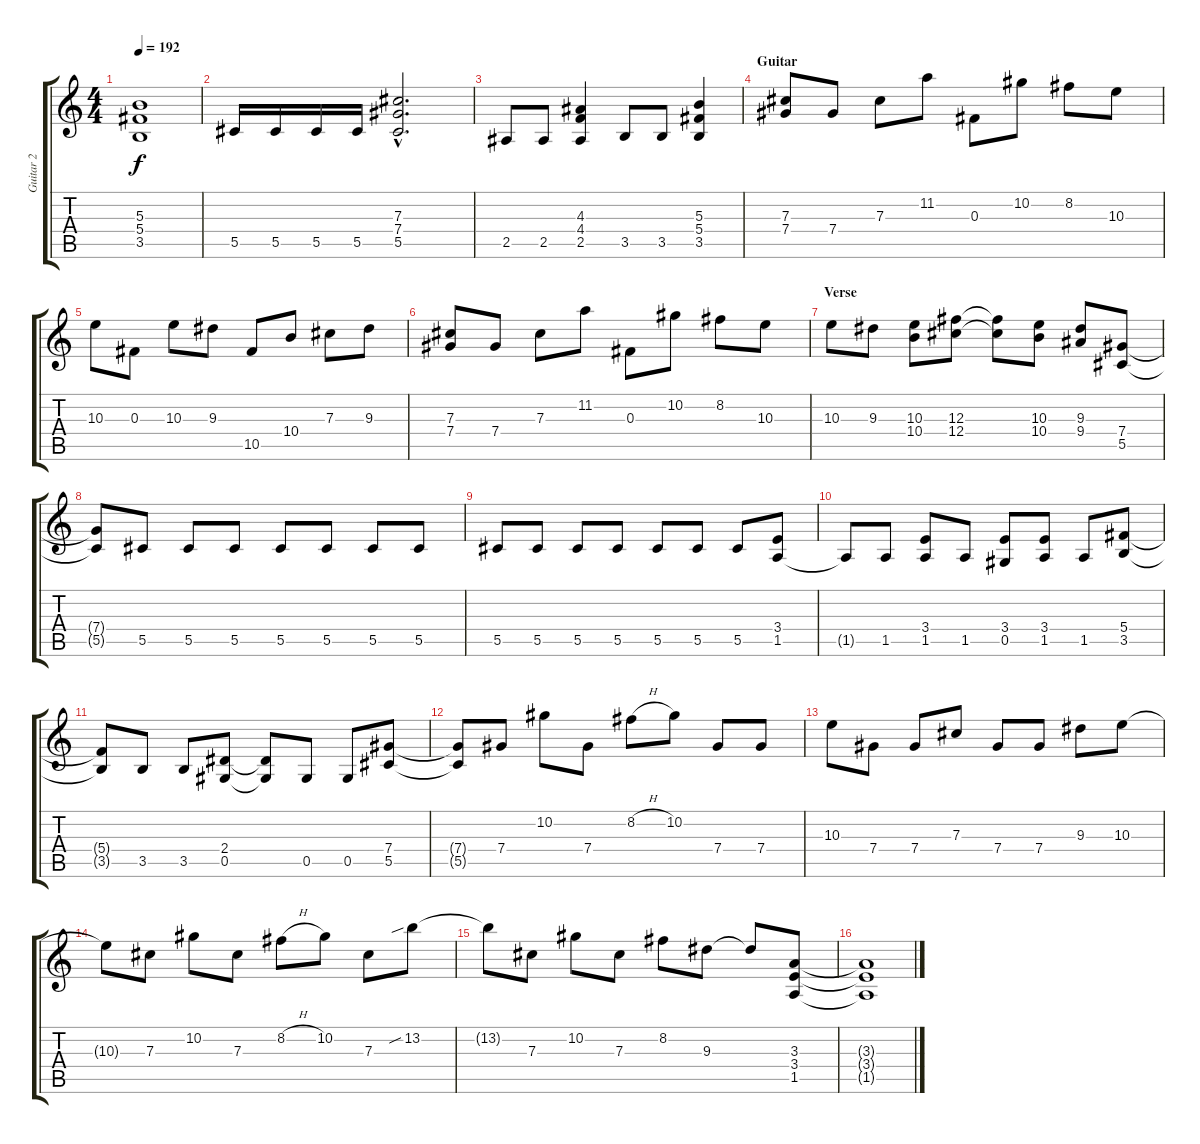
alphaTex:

\track ("Guitar 2" "Guitar 2") {instrument distortionguitar}
\staff {score tabs}
\tuning (Eb4 Bb3 Gb3 Db3 Ab2 Eb2) {hide}
\ts (4 4)
\tempo 192
\clef g2
\ks c
(5.3{t} 5.4{t} 3.5{t}).1{dy f} |
5.5.16 5.5.16 5.5.16 5.5.16 (7.3{hac} 7.4{hac} 5.5{hac}).2{d} |
2.5.8 2.5.8 (4.3 4.4 2.5).4 3.5.8 3.5.8 (5.3 5.4 3.5).4 |
\section ("" "Guitar")
(7.3 7.4).8 7.4.8 7.3.8 11.2.8 0.3.8 10.2.8 8.2.8 10.3.8 |
10.3.8 0.3.8 10.3.8 9.3.8 10.5.8 10.4.8 7.3.8 9.3.8 |
(7.3 7.4).8 7.4.8 7.3.8 11.2.8 0.3.8 10.2.8 8.2.8 10.3.8 |
\section ("" "Verse")
10.3.8 9.3.8 (10.3 10.4).8 (12.3 12.4).8 (12.3{t} 12.4{t}).8 (10.3 10.4).8 (9.3 9.4).8 (7.4 5.5).8 |
(7.4{t} 5.5{t}).8 5.5.8 5.5.8 5.5.8 5.5.8 5.5.8 5.5.8 5.5.8 |
5.5.8 5.5.8 5.5.8 5.5.8 5.5.8 5.5.8 5.5.8 (3.4 1.5).8 |
1.5{t}.8 1.5.8 (3.4 1.5).8 1.5.8 (3.4 0.5).8 (3.4 1.5).8 1.5.8 (5.4 3.5).8 |
(5.4{t} 3.5{t}).8 3.5.8 3.5.8 (2.4 0.5).8 (2.4{t} 0.5{t}).8 0.5.8 0.5.8 (7.4 5.5).8 |
(7.4{t} 5.5{t}).8 7.4.8 10.2.8 7.4.8 8.2{h}.8 10.2.8 7.4.8 7.4.8 |
10.3.8 7.4.8 7.4.8 7.3.8 7.4.8 7.4.8 9.3.8 10.3.8 |
10.3{t}.8 7.3.8 10.2.8 7.3.8 8.2{h}.8 10.2.8 7.3.8 13.2{sib}.8 |
13.2{t}.8 7.3.8 10.2.8 7.3.8 8.2.8 9.3.8 9.3{t}.8 (3.3 3.4 1.5).8 |
(3.3{t} 3.4{t} 1.5{t}).1
